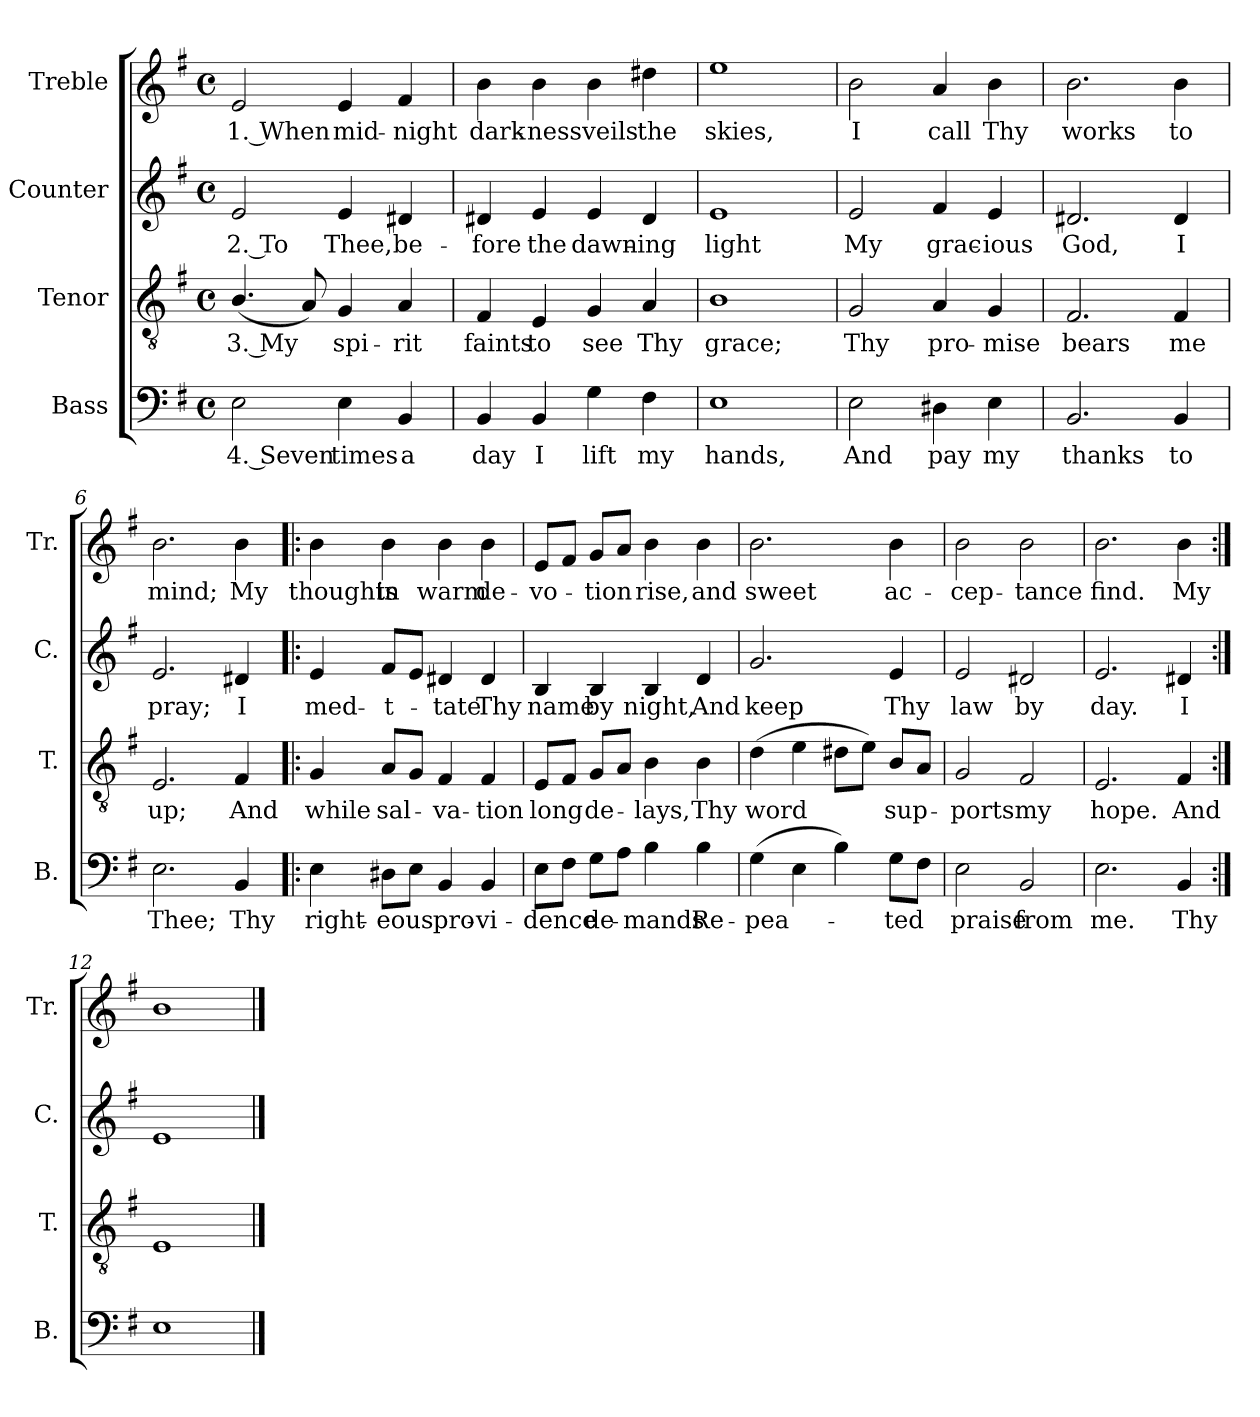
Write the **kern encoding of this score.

**kern	**text	**kern	**text	**kern	**text	**kern	**text
*part4	*part4	*part3	*part3	*part2	*part2	*part1	*part1
*staff4	*staff4	*staff3	*staff3	*staff2	*staff2	*staff1	*staff1
*I"Bass	*	*I"Tenor	*	*I"Counter	*	*I"Treble	*
*I'B.	*	*I'T.	*	*I'C.	*	*I'Tr.	*
*clefF4	*	*clefGv2	*	*clefG2	*	*clefG2	*
*k[f#]	*	*k[f#]	*	*k[f#]	*	*k[f#]	*
*M4/4	*	*M4/4	*	*M4/4	*	*M4/4	*
*met(c)	*	*met(c)	*	*met(c)	*	*met(c)	*
=1	=1	=1	=1	=1	=1	=1	=1
2E\	4. Seven	(4.B/	3. My	2e/	2. To	2e/	1. When
.	.	8A/)	.	.	.	.	.
4E\	times	4G/	spi-	4e/	Thee,	4e/	mid-
4BB/	a	4A/	-rit	4d#X/	be-	4f#/	-night
=2	=2	=2	=2	=2	=2	=2	=2
4BB/	day	4F#/	faints	4d#X/	-fore	4b\	dark-
4BB/	I	4E/	to	4e/	the	4b\	-ness
4G\	lift	4G/	see	4e/	dawn-	4b\	veils
4F#\	my	4A/	Thy	4d#/	-ing	4dd#X\	the
=3	=3	=3	=3	=3	=3	=3	=3
1E	hands,	1B	grace;	1e	light	1ee	skies,
=4	=4	=4	=4	=4	=4	=4	=4
2E\	And	2G/	Thy	2e/	My	2b\	I
4D#X\	pay	4A/	pro-	4f#/	grac-	4a/	call
4E\	my	4G/	-mise	4e/	-ious	4b\	Thy
=5	=5	=5	=5	=5	=5	=5	=5
2.BB/	thanks	2.F#/	bears	2.d#X/	God,	2.b\	works
4BB/	to	4F#/	me	4d#/	I	4b\	to
=6	=6	=6	=6	=6	=6	=6	=6
2.E\	Thee;	2.E/	up;	2.e/	pray;	2.b\	mind;
4BB/	Thy	4F#/	And	4d#X/	I	4b\	My
!!LO:LB:g=z
=7!|:	=7!|:	=7!|:	=7!|:	=7!|:	=7!|:	=7!|:	=7!|:
4E\	right-	4G/	while	4e/	med-	4b\	thoughts
8D#X\L	-eous	8A/L	sal-	8f#/L	-t-	4b\	in
8E\J	.	8G/J	.	8e/J	.	.	.
4BB/	pro-	4F#/	-va-	4d#X/	-tate	4b\	warm
4BB/	-vi-	4F#/	-tion	4d#/	Thy	4b\	de-
=8	=8	=8	=8	=8	=8	=8	=8
8E\L	-dence	8E/L	long	4B/	name	8e/L	-vo-
8F#\J	.	8F#/J	.	.	.	8f#/J	.
8G\L	de-	8G/L	de-	4B/	by	8g/L	-tion
8A\J	.	8A/J	.	.	.	8a/J	.
4B\	-mands	4B\	-lays,	4B/	night,	4b\	rise,
4B\	Re-	4B\	Thy	4d/	And	4b\	and
=9	=9	=9	=9	=9	=9	=9	=9
(4G\	-pea-	(4d\	word	2.g/	keep	2.b\	sweet
4E\	.	4e\	.	.	.	.	.
4B\)	.	8d#X\L	.	.	.	.	.
.	.	8e\J)	.	.	.	.	.
8G\L	-ted	8B/L	sup-	4e/	Thy	4b\	ac-
8F#\J	.	8A/J	.	.	.	.	.
=10	=10	=10	=10	=10	=10	=10	=10
2E\	praise	2G/	-ports	2e/	law	2b\	-cep-
2BB/	from	2F#/	my	2d#X/	by	2b\	-tance
=11	=11	=11	=11	=11	=11	=11	=11
2.E\	me.	2.E/	hope.	2.e/	day.	2.b\	find.
4BB/	Thy	4F#/	And	4d#X/	I	4b\	My
=12:|!	=12:|!	=12:|!	=12:|!	=12:|!	=12:|!	=12:|!	=12:|!
1E	.	1E	.	1e	.	1b	.
==	==	==	==	==	==	==	==
*-	*-	*-	*-	*-	*-	*-	*-
